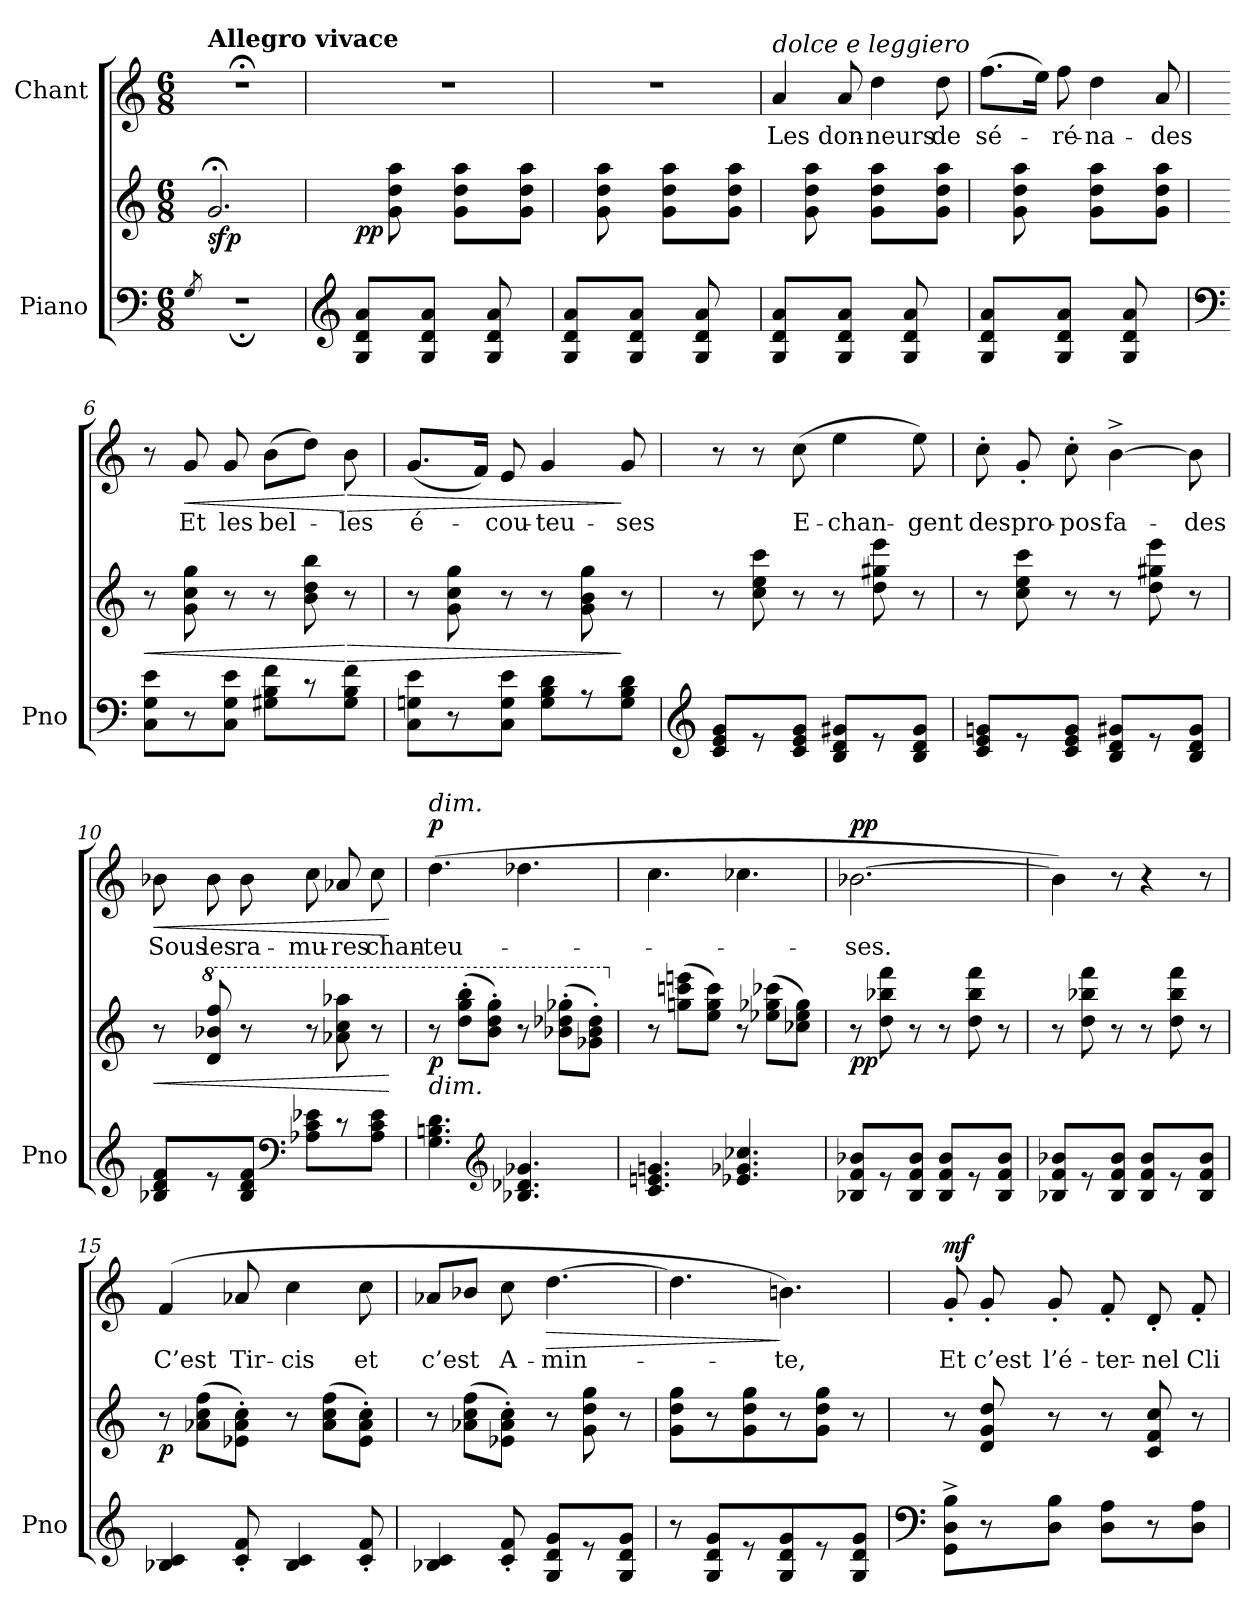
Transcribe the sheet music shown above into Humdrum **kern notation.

**kern	**kern	**dynam	**kern	**text	**dynam
*part2	*part2	*part2	*part1	*part1	*part1
*staff3	*staff2	*staff2/3	*staff1	*staff1	*staff1
*I"Piano	*	*	*I"Chant	*	*
*I'Pno	*	*	*	*	*
*clefF4	*clefG2	*	*clefG2	*	*
*k[]	*k[]	*	*k[]	*	*
*M6/8	*M6/8	*	*M6/8	*	*
*MM189	*MM189	*	*MM189	*	*
=1	=1	=1	=1	=1	=1
(>8qG/	.	.	.	.	.
*^	*	*	*	*	*
!	!	!	!	!LO:TX:a:B:t=Allegro vivace	!	!
!	!	!	!LO:DY:b	!	!	!
2.ryy	2.r;<	2.g;</)	sfp	2.r;<	.	.
=2	=2	=2	=2	=2	=2	=2
*clefG2	*	*	*	*	*	*
!	!	!	!LO:DY:b	!	!	!
8G/ 8d/ 8a/L	2.ryy	8ryy	pp	2.r	.	.
8ryy	.	8g\ 8dd\ 8aa\	.	.	.	.
8G/ 8d/ 8a/J	.	8ryy	.	.	.	.
8ryy	.	8g\ 8dd\ 8aa\L	.	.	.	.
8G/ 8d/ 8a/	.	8ryy	.	.	.	.
8ryy	.	8g\ 8dd\ 8aa\J	.	.	.	.
=3	=3	=3	=3	=3	=3	=3
8G/ 8d/ 8a/L	2.ryy	8ryy	.	2.r	.	.
8ryy	.	8g\ 8dd\ 8aa\	.	.	.	.
8G/ 8d/ 8a/J	.	8ryy	.	.	.	.
8ryy	.	8g\ 8dd\ 8aa\L	.	.	.	.
8G/ 8d/ 8a/	.	8ryy	.	.	.	.
8ryy	.	8g\ 8dd\ 8aa\J	.	.	.	.
=4	=4	=4	=4	=4	=4	=4
!	!	!	!	!LO:TX:a:i:t=dolce e leggiero	!	!
!	!	!	!	!	!LO:LY:b	!
8G/ 8d/ 8a/L	2.ryy	8ryy	.	4a/	Les	.
8ryy	.	8g\ 8dd\ 8aa\	.	.	.	.
!	!	!	!	!	!LO:LY:b	!
8G/ 8d/ 8a/J	.	8ryy	.	8a/	don-	.
!	!	!	!	!	!LO:LY:b	!
8ryy	.	8g\ 8dd\ 8aa\L	.	4dd\	-neurs	.
8G/ 8d/ 8a/	.	8ryy	.	.	.	.
!	!	!	!	!	!LO:LY:b	!
8ryy	.	8g\ 8dd\ 8aa\J	.	8dd\	de	.
!!LO:LB:g=z
=5	=5	=5	=5	=5	=5	=5
!	!	!	!	!	!LO:LY:b	!
8G/ 8d/ 8a/L	2.ryy	8ryy	.	(8.ff\L	sé-	.
8ryy	.	8g\ 8dd\ 8aa\	.	.	.	.
.	.	.	.	16ee\Jk)	.	.
!	!	!	!	!	!LO:LY:b	!
8G/ 8d/ 8a/J	.	8ryy	.	8ff\	-ré-	.
!	!	!	!	!	!LO:LY:b	!
8ryy	.	8g\ 8dd\ 8aa\L	.	4dd\	-na-	.
8G/ 8d/ 8a/	.	8ryy	.	.	.	.
!	!	!	!	!	!LO:LY:b	!
8ryy	.	8g\ 8dd\ 8aa\J	.	8a/	-des	.
*v	*v	*	*	*	*	*
=6	=6	=6	=6	=6	=6
*clefF4	*	*	*	*	*
!	!	!LO:HP:b	!	!	!
8C\ 8G\ 8e\L	8r	<	8r	.	.
!	!	!	!	!LO:LY:b	!LO:HP:b
8r	8g\ 8cc\ 8gg\	.	8g/	Et	<
!	!	!	!	!LO:LY:b	!
8C\ 8G\ 8e\J	8r	.	8g/	les	.
!	!	!	!	!LO:LY:b	!
8G#X\ 8B\ 8f\L	8r	.	(8b\L	bel-	.
8r	8b\ 8dd\ 8bb\	.	8dd\J)	.	.
!	!	!LO:HP:n=1:b	!	!LO:LY:b	!LO:HP:n=1:b
8G#\ 8B\ 8f\J	8r	[ >	8b\	-les	[ >
=7	=7	=7	=7	=7	=7
!	!	!	!	!LO:LY:b	!
8C\ 8Gn\ 8e\L	8r	.	(8.g/L	é-	.
8r	8g\ 8cc\ 8gg\	.	.	.	.
.	.	.	16f/Jk)	.	.
!	!	!	!	!LO:LY:b	!
8C\ 8G\ 8e\J	8r	.	8e/	-cou-	.
!	!	!	!	!LO:LY:b	!
8G\ 8B\ 8d\L	8r	.	4g/	-teu-	.
8r	8g\ 8b\ 8gg\	.	.	.	.
!	!	!	!	!LO:LY:b	!
8G\ 8B\ 8d\J	8r	]	8g/	-ses	]
=8	=8	=8	=8	=8	=8
*clefG2	*	*	*	*	*
8c/ 8e/ 8g/L	8r	.	8r	.	.
8r	8cc\ 8ee\ 8ccc\	.	8r	.	.
!	!	!	!	!LO:LY:b	!
8c/ 8e/ 8g/J	8r	.	(8cc\	E-	.
!	!	!	!	!LO:LY:b	!
8B/ 8d/ 8g#X/L	8r	.	4ee\	-chan-	.
8r	8dd\ 8gg#X\ 8eee\	.	.	.	.
!	!	!	!	!LO:LY:b	!
8B/ 8d/ 8g#/J	8r	.	8ee\)	-gent	.
!!LO:LB:g=z
=9	=9	=9	=9	=9	=9
!	!	!	!	!LO:LY:b	!
8c/ 8e/ 8gn/L	8r	.	8cc'\	des	.
!	!	!	!	!LO:LY:b	!
8r	8cc\ 8ee\ 8ccc\	.	8g'>/	pro-	.
!	!	!	!	!LO:LY:b	!
8c/ 8e/ 8g/J	8r	.	8cc'\	-pos	.
!	!	!	!	!LO:LY:b	!
8B/ 8d/ 8g#X/L	8r	.	[4b^\	fa-	.
8r	8dd\ 8gg#X\ 8eee\	.	.	.	.
!	!	!	!	!LO:LY:b	!
8B/ 8d/ 8g#/J	8r	.	8b\]	-des	.
=10	=10	=10	=10	=10	=10
!	!	!LO:HP:b	!	!LO:LY:b	!LO:HP:b
8B-X/ 8d/ 8f/L	8r	<	8b-X\	Sous	<
*	*8va	*	*	*	*
!	!	!	!	!LO:LY:b	!
8r	8dd/ 8bb-X/ 8fff/	.	8b-\	les	.
!	!	!	!	!LO:LY:b	!
8B-/ 8d/ 8f/J	8r	.	8b-\	ra-	.
*clefF4	*	*	*	*	*
!	!	!	!	!LO:LY:b	!
8A-X\ 8c\ 8e-X\L	8r	.	8cc\	-mu-	.
!	!	!	!	!LO:LY:b	!
8r	8aa-X\ 8ccc\ 8aaa-X\	.	8a-X/	-res	.
!	!	!	!	!LO:LY:b	!
8A-\ 8c\ 8e-\J	8r	.	8cc\	chan-	.
.	.	[	.	.	[
=11	=11	=11	=11	=11	=11
!	!	!	!LO:TX:a:i:t=dim.	!	!
!	!LO:TX:b:i:t=dim.	!	!	!	!
!	!	!LO:DY:b	!	!LO:LY:b	!LO:DY:a
4.G\ 4.Bn\ 4.d\	8r	p	(4.dd\	-teu-	p
.	(8ddd\' 8ggg\' 8bbb\'L	.	.	.	.
.	8bb\' 8ddd\' 8ggg\'J)	.	.	.	.
*clefG2	*	*	*	*	*
4.B-X/ 4.d-X/ 4.g-X/	8r	.	4.dd-X\	.	.
.	(8bb-X\' 8ddd-X\' 8ggg-X\'L	.	.	.	.
.	8gg-X\' 8bb-\' 8ddd-\'J)	.	.	.	.
=12	=12	=12	=12	=12	=12
*	*X8va	*	*	*	*
4.c/ 4.en/ 4.gn/	8r	.	4.cc\	.	.
.	(8ggn\ 8cccn\ 8eeen\L	.	.	.	.
.	8ee\ 8gg\ 8ccc\J)	.	.	.	.
4.e-X/ 4.g-X/ 4.cc-X/	8r	.	4.cc-X\	.	.
.	(8ee-X\ 8gg-X\ 8ccc-X\L	.	.	.	.
.	8cc-X\ 8ee-\ 8gg-\J)	.	.	.	.
!!LO:PB:g=z
=13	=13	=13	=13	=13	=13
!	!	!LO:DY:b	!	!LO:LY:b	!LO:DY:a
8B-X/ 8f/ 8b-X/L	8r	pp	[2.b-X\	-ses.	pp
8r	8dd\ 8bb-X\ 8fff\	.	.	.	.
8B-/ 8f/ 8b-/J	8r	.	.	.	.
8B-/ 8f/ 8b-/L	8r	.	.	.	.
8r	8dd\ 8bb-\ 8fff\	.	.	.	.
8B-/ 8f/ 8b-/J	8r	.	.	.	.
=14	=14	=14	=14	=14	=14
8B-X/ 8f/ 8b-X/L	8r	.	4b-\])	.	.
8r	8dd\ 8bb-X\ 8fff\	.	.	.	.
8B-/ 8f/ 8b-/J	8r	.	8r	.	.
8B-/ 8f/ 8b-/L	8r	.	4r	.	.
8r	8dd\ 8bb-\ 8fff\	.	.	.	.
8B-/ 8f/ 8b-/J	8r	.	8r	.	.
=15	=15	=15	=15	=15	=15
!	!	!LO:DY:b	!	!LO:LY:b	!
4B-X/ 4c/	8r	p	(4f/	C’est	.
.	(8a-X\ 8cc\ 8ff\L	.	.	.	.
!	!	!	!	!LO:LY:b	!
8c/' 8f/'	8e-X\' 8a-\' 8cc\'J)	.	8a-X/	Tir-	.
!	!	!	!	!LO:LY:b	!
4B-/ 4c/	8r	.	4cc\	-cis	.
.	(8a-\ 8cc\ 8ff\L	.	.	.	.
!	!	!	!	!LO:LY:b	!
8c/' 8f/'	8e-\' 8a-\' 8cc\'J)	.	8cc\	et	.
=16	=16	=16	=16	=16	=16
!	!	!	!	!LO:LY:b	!
4B-X/ 4c/	8r	.	8a-X/L	c’est	.
.	(8a-X\ 8cc\ 8ff\L	.	8b-X/J	.	.
!	!	!	!	!LO:LY:b	!
8c/' 8f/'	8e-X\' 8a-\' 8cc\'J)	.	8cc\	A-	.
!	!	!	!	!LO:LY:b	!LO:HP:b
8G/ 8d/ 8g/L	8r	.	[4.dd\	-min-	>
8r	8g\ 8dd\ 8gg\	.	.	.	.
8G/ 8d/ 8g/J	8r	.	.	.	.
!!LO:LB:g=z
=17	=17	=17	=17	=17	=17
8r	8g\ 8dd\ 8gg\L	.	4.dd\]	.	.
8G/ 8d/ 8g/L	8r	.	.	.	.
8r	8g\ 8dd\ 8gg\	.	.	.	.
!	!	!	!	!LO:LY:b	!
8G/ 8d/ 8g/	8r	.	4.bn\)	-te,	]
8r	8g\ 8dd\ 8gg\J	.	.	.	.
8G/ 8d/ 8g/J	8r	.	.	.	.
=18	=18	=18	=18	=18	=18
*clefF4	*	*	*	*	*
!	!	!	!	!LO:LY:b	!LO:DY:a
8GG\^ 8D\^ 8B\^L	8r	.	8g'>/	Et	mf
!	!	!	!	!LO:LY:b	!
8r	8d/ 8g/ 8dd/	.	8g'>/	c’est	.
!	!	!	!	!LO:LY:b	!
8D\ 8B\J	8r	.	8g'>/	l’é-	.
!	!	!	!	!LO:LY:b	!
8D\ 8A\L	8r	.	8f'>/	-ter-	.
!	!	!	!	!LO:LY:b	!
8r	8c/ 8f/ 8cc/	.	8d'>/	-nel	.
!	!	!	!	!LO:LY:b	!
8D\ 8A\J	8r	.	8f'>/	Cli-	.
=	=	=	=	=	=
*-	*-	*-	*-	*-	*-
